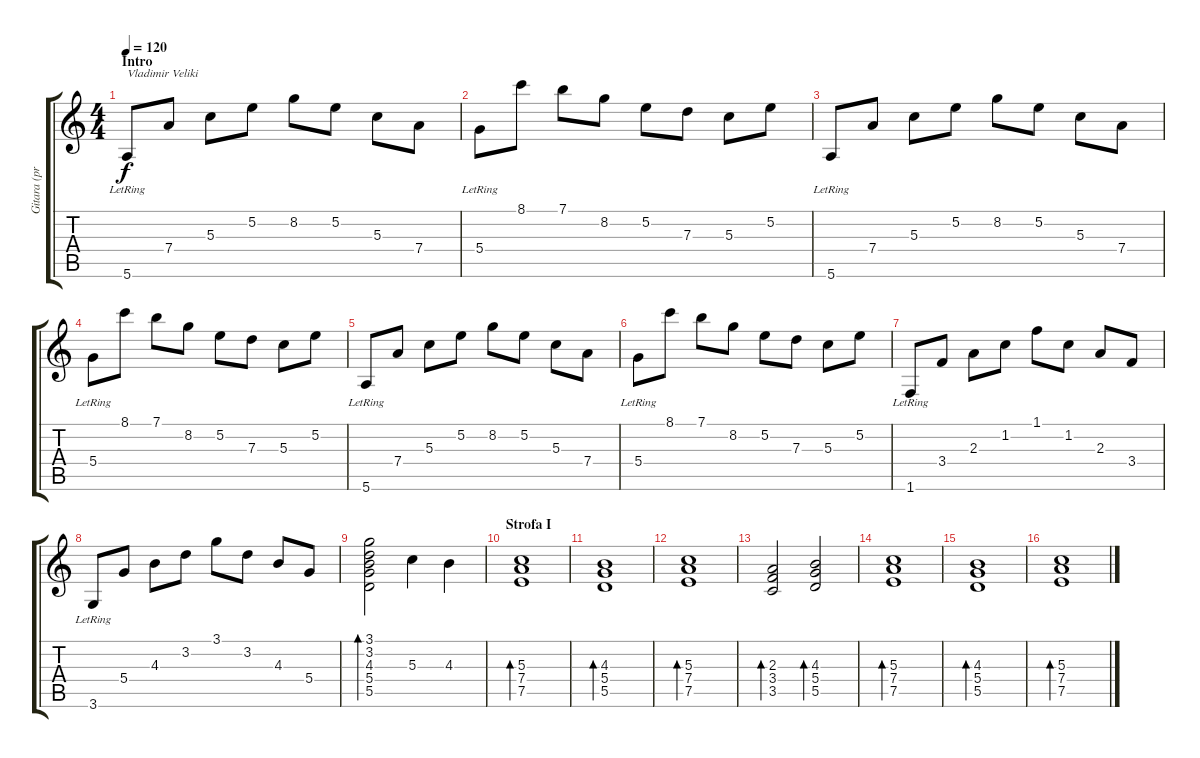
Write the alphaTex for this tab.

\track ("Gitara (pratnja)" "Gitara (pr") {instrument acousticguitarsteel}
\staff {score tabs}
\tuning (E4 B3 G3 D3 A2 E2) {hide}
\ts (4 4)
\section ("" "Intro")
\tempo 120
\clef g2
\ks c
5.6{lr}.8{txt "Vladimir Veliki" dy f instrument acousticguitarsteel} 7.4.8 5.3.8 5.2.8 8.2.8 5.2.8 5.3.8 7.4.8 |
5.4{lr}.8 8.1.8 7.1.8 8.2.8 5.2.8 7.3.8 5.3.8 5.2.8 |
5.6{lr}.8 7.4.8 5.3.8 5.2.8 8.2.8 5.2.8 5.3.8 7.4.8 |
5.4{lr}.8 8.1.8 7.1.8 8.2.8 5.2.8 7.3.8 5.3.8 5.2.8 |
5.6{lr}.8 7.4.8 5.3.8 5.2.8 8.2.8 5.2.8 5.3.8 7.4.8 |
5.4{lr}.8 8.1.8 7.1.8 8.2.8 5.2.8 7.3.8 5.3.8 5.2.8 |
1.6{lr}.8 3.4.8 2.3.8 1.2.8 1.1.8 1.2.8 2.3.8 3.4.8 |
3.6{lr}.8 5.4.8 4.3.8 3.2.8 3.1.8 3.2.8 4.3.8 5.4.8 |
(3.1 3.2 4.3 5.4 5.5).2{bd 60} 5.3.4 4.3.4 |
\section ("" "Strofa I")
(5.3 7.4 7.5).1{bd 60} |
(4.3 5.4 5.5).1{bd 60} |
(5.3 7.4 7.5).1{bd 60} |
(2.3 3.4 3.5).2{bd 60} (4.3 5.4 5.5).2{bd 60} |
(5.3 7.4 7.5).1{bd 60} |
(4.3 5.4 5.5).1{bd 60} |
(5.3 7.4 7.5).1{bd 60}
